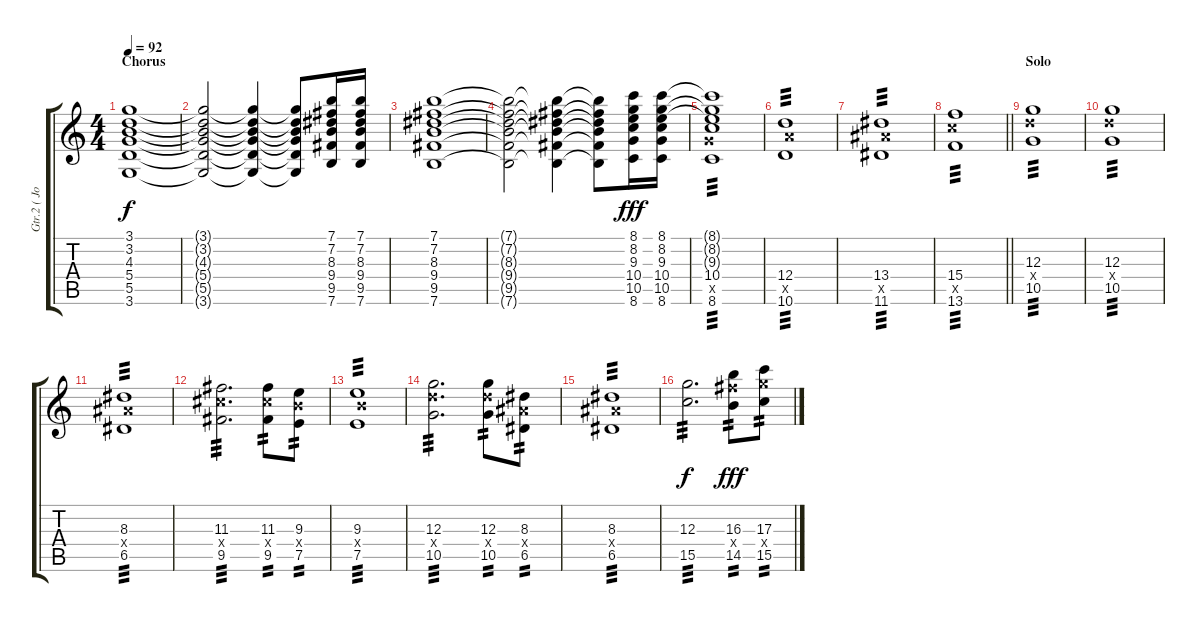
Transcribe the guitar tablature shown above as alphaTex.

\track ("Gtr.2 ( John Greenwood )" "Gtr.2 ( Jo") {instrument distortionguitar}
\staff {score tabs}
\tuning (E4 B3 G3 D3 A2 E2) {hide}
\ts (4 4)
\section ("" "Chorus")
\tempo 92
\clef g2
\ks c
(3.1 3.2 4.3 5.4 5.5 3.6).1{dy f} |
(3.1{t} 3.2{t} 4.3{t} 5.4{t} 5.5{t} 3.6{t}).2 (3.1{t} 3.2{t} 4.3{t} 5.4{t} 5.5{t} 3.6{t}).4 (3.1{t} 3.2{t} 4.3{t} 5.4{t} 5.5{t} 3.6{t}).8 (7.1 7.2 8.3 9.4 9.5 7.6).16 (7.1 7.2 8.3 9.4 9.5 7.6).16 |
(7.1 7.2 8.3 9.4 9.5 7.6).1 |
(7.1{t} 7.2{t} 8.3{t} 9.4{t} 9.5{t} 7.6{t}).2 (7.1{t} 7.2{t} 8.3{t} 9.4{t} 9.5{t} 7.6{t}).4 (7.1{t} 7.2{t} 8.3{t} 9.4{t} 9.5{t} 7.6{t}).8 (8.1 8.2 9.3 10.4 10.5 8.6).16{dy fff} (8.1 8.2 9.3 10.4 10.5 8.6).16 |
(8.1{t} 8.2{t} 9.3{t} 10.4 10.5{x} 8.6).1{tp 3} |
(12.4 12.5{x} 10.6).1{tp 3} |
(13.4 13.5{x} 11.6).1{tp 3} |
\barLineRight lightlight
(15.4 15.5{x} 13.6).1{tp 3} |
\section ("" "Solo")
(12.3 12.4{x} 10.5).1{tp 3} |
(12.3 12.4{x} 10.5).1{tp 3} |
(8.3 8.4{x} 6.5).1{tp 3} |
(11.3 11.4{x} 9.5).2{d tp 3} (11.3 11.4{x} 9.5).8{tp 2} (9.3 9.4{x} 7.5).8{tp 2} |
(9.3 9.4{x} 7.5).1{tp 3} |
(12.3 12.4{x} 10.5).2{d tp 3} (12.3 12.4{x} 10.5).8{tp 2} (8.3 8.4{x} 6.5).8{tp 2} |
(8.3 8.4{x} 6.5).1{tp 3} |
(12.3 15.5).2{d tp 3 dy f} (16.3 16.4{x} 14.5).8{tp 2 dy fff} (17.3 17.4{x} 15.5).8{tp 2}
